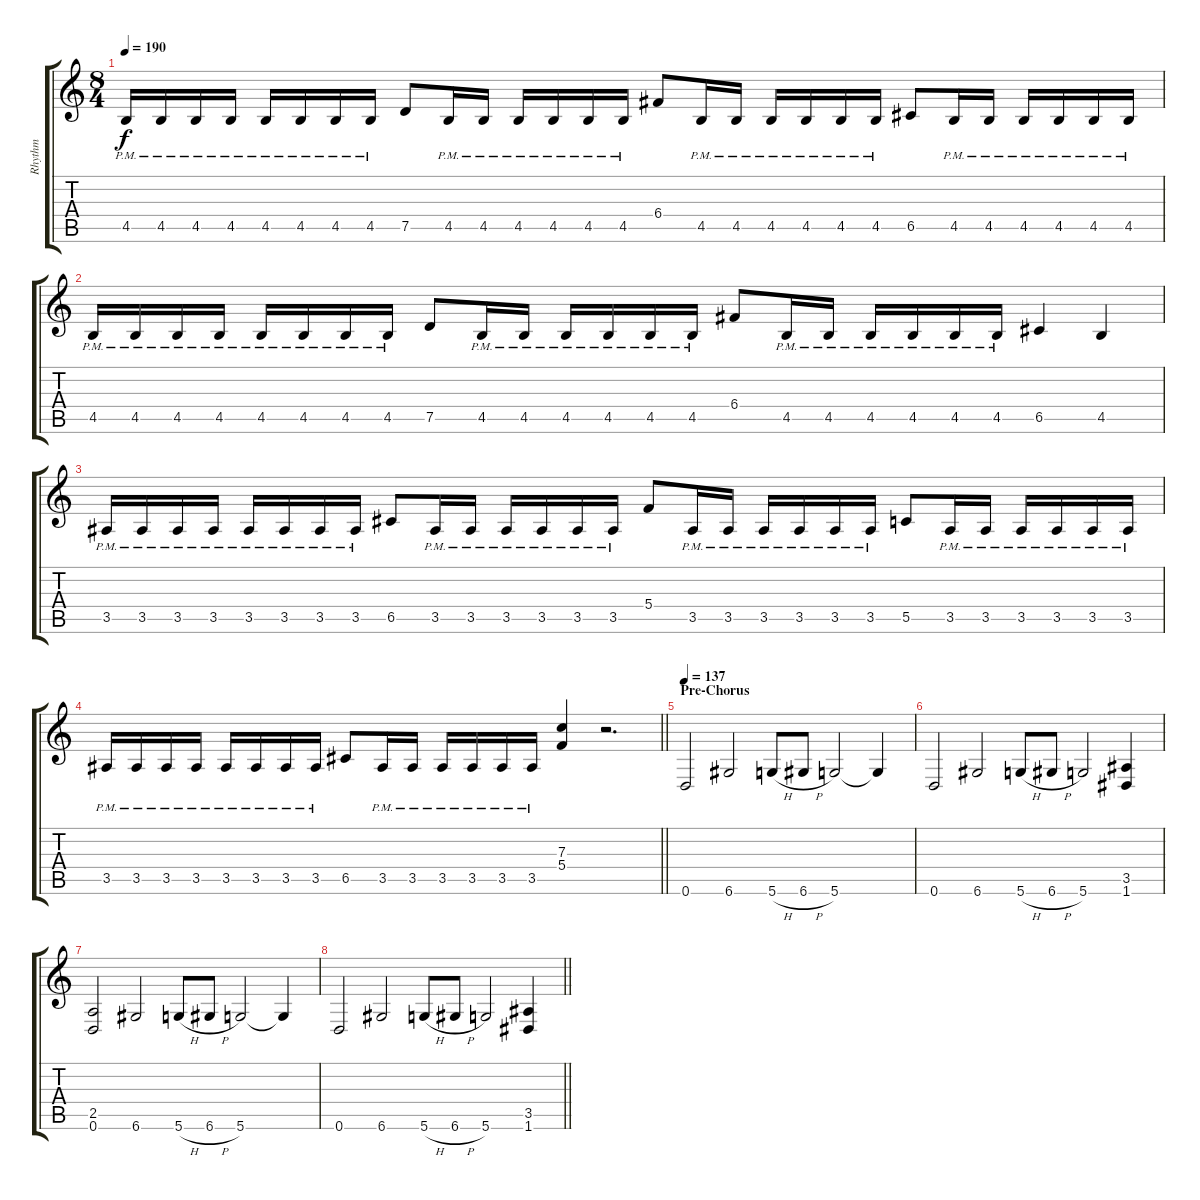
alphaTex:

\track ("Rhythm" "Rhythm") {instrument distortionguitar}
\staff {score tabs}
\tuning (D4 A3 F3 C3 G2 D2) {hide}
\ts (8 4)
\tempo 190
\clef g2
\ks c
4.5{pm}.16{dy f} 4.5{pm}.16 4.5{pm}.16 4.5{pm}.16 4.5{pm}.16 4.5{pm}.16 4.5{pm}.16 4.5{pm}.16 7.5.8 4.5{pm}.16 4.5{pm}.16 4.5{pm}.16 4.5{pm}.16 4.5{pm}.16 4.5{pm}.16 6.4.8 4.5{pm}.16 4.5{pm}.16 4.5{pm}.16 4.5{pm}.16 4.5{pm}.16 4.5{pm}.16 6.5.8 4.5{pm}.16 4.5{pm}.16 4.5{pm}.16 4.5{pm}.16 4.5{pm}.16 4.5{pm}.16 |
4.5{pm}.16 4.5{pm}.16 4.5{pm}.16 4.5{pm}.16 4.5{pm}.16 4.5{pm}.16 4.5{pm}.16 4.5{pm}.16 7.5.8 4.5{pm}.16 4.5{pm}.16 4.5{pm}.16 4.5{pm}.16 4.5{pm}.16 4.5{pm}.16 6.4.8 4.5{pm}.16 4.5{pm}.16 4.5{pm}.16 4.5{pm}.16 4.5{pm}.16 4.5{pm}.16 6.5.4 4.5.4 |
3.5{pm}.16 3.5{pm}.16 3.5{pm}.16 3.5{pm}.16 3.5{pm}.16 3.5{pm}.16 3.5{pm}.16 3.5{pm}.16 6.5.8 3.5{pm}.16 3.5{pm}.16 3.5{pm}.16 3.5{pm}.16 3.5{pm}.16 3.5{pm}.16 5.4.8 3.5{pm}.16 3.5{pm}.16 3.5{pm}.16 3.5{pm}.16 3.5{pm}.16 3.5{pm}.16 5.5.8 3.5{pm}.16 3.5{pm}.16 3.5{pm}.16 3.5{pm}.16 3.5{pm}.16 3.5{pm}.16 |
\barLineRight lightlight
3.5{pm}.16 3.5{pm}.16 3.5{pm}.16 3.5{pm}.16 3.5{pm}.16 3.5{pm}.16 3.5{pm}.16 3.5{pm}.16 6.5.8 3.5{pm}.16 3.5{pm}.16 3.5{pm}.16 3.5{pm}.16 3.5{pm}.16 3.5{pm}.16 (7.3 5.4).4 r.2{d} |
\section ("" "Pre-Chorus")
\tempo 137
0.6.2 6.6.2 5.6{h}.8 6.6{h}.8 5.6.2 5.6{t}.4 |
0.6.2 6.6.2 5.6{h}.8 6.6{h}.8 5.6.2 (3.5 1.6).4 |
(2.5 0.6).2 6.6.2 5.6{h}.8 6.6{h}.8 5.6.2 5.6{t}.4 |
\barLineRight lightlight
0.6.2 6.6.2 5.6{h}.8 6.6{h}.8 5.6.2 (3.5 1.6).4
